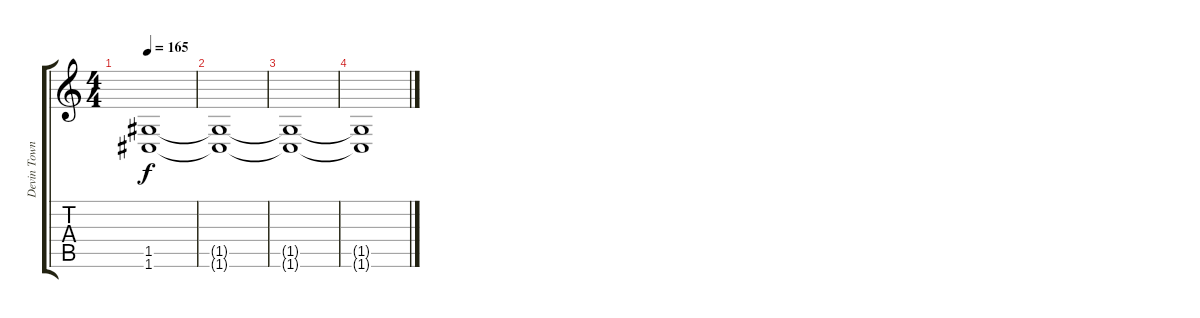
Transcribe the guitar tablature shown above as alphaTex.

\track ("Devin Townsend (Guitar 1)" "Devin Town") {instrument distortionguitar}
\staff {score tabs}
\tuning (D4 A3 F3 C3 G2 C2) {hide}
\ts (4 4)
\tempo 165
\clef g2
\ks c
(1.5 1.6).1{dy f} |
(1.5{t} 1.6{t}).1 |
(1.5{t} 1.6{t}).1 |
(1.5{t} 1.6{t}).1
